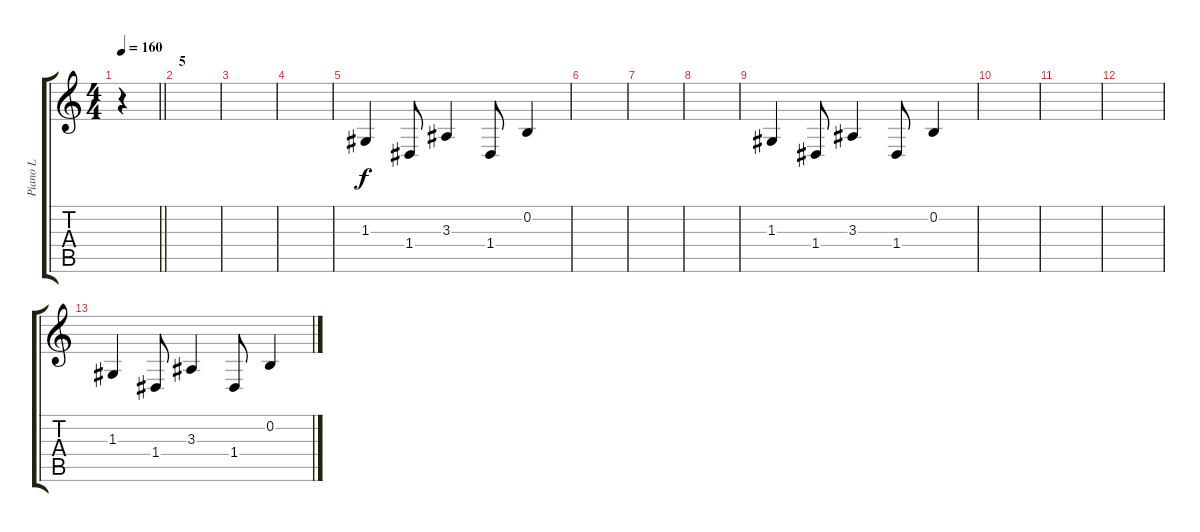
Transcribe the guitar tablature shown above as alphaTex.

\track ("Piano L" "Piano L") {instrument acousticgrandpiano}
\staff {score tabs}
\tuning (E4 B3 G3 D3 A2 E2) {hide}
\ts (4 4)
\tempo 160
\clef g2
\barLineRight lightlight
\ks c
r.4{dy mf} |
\section ("" "5")
|
|
|
1.3.4{dy f} 1.4.8 3.3.4 1.4.8 0.2.4 |
|
|
|
1.3.4 1.4.8 3.3.4 1.4.8 0.2.4 |
|
|
|
1.3.4 1.4.8 3.3.4 1.4.8 0.2.4
